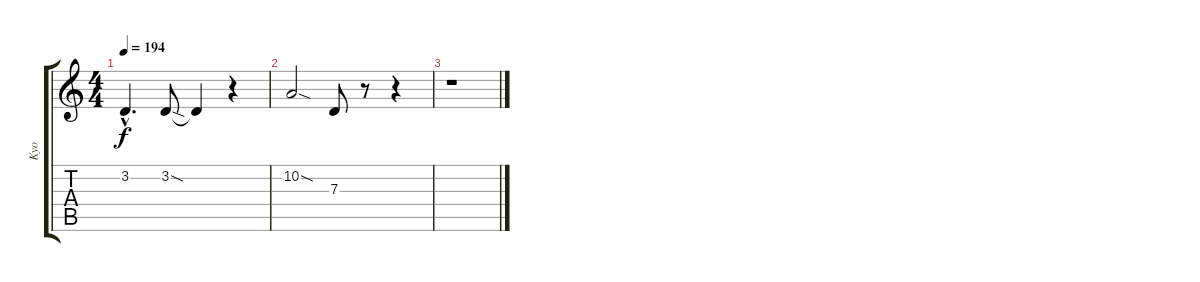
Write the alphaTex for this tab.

\track ("Kyo" "Kyo") {instrument sopranosax}
\staff {score tabs}
\tuning (E4 B3 G3 D3 A2 E2) {hide}
\ts (4 4)
\tempo 194
\clef g2
\ks c
3.2{hac}.4{d dy f} 3.2{sod}.8 3.2{t}.4 r.4 |
10.2{sod}.2 7.3.8 r.8 r.4 |
r.1
